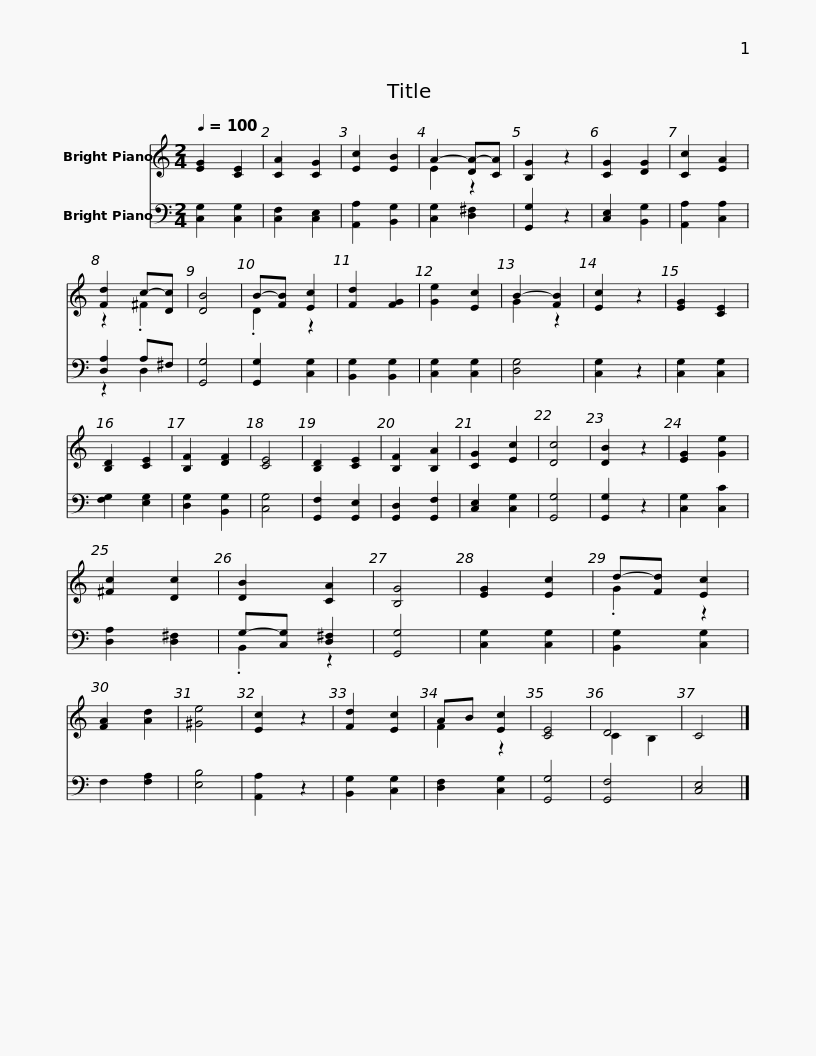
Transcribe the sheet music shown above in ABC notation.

X:1
%%score ( 1 2 ) ( 3 4 )
L:1/8
Q:1/4=100
M:2/4
I:linebreak $
K:C
V:1 treble
V:2 treble
V:3 bass
V:4 bass
V:1
 [EG]2 [CE]2 | [CA]2 [CG]2 | [Ec]2 [EB]2 | A2- [DA-][CA] | [B,G]2 z2 | %5
 [CG]2 [DG]2 | [Cc]2 [EA]2 | [Fd]2 c-[Dc] | [DB]4 | B-[FB] [Ec]2 | %10
 [Fd]2 [FG]2 | [Ge]2 [Ec]2 |$ B2- [FB]2 | [Ec]2 z2 | [EG]2 [CE]2 | %15
 [B,D]2 [CE]2 | [B,F]2 [DF]2 | [CE]4 | [B,D]2 [CE]2 | [B,F]2 [B,A]2 | %20
 [CG]2 [Ec]2 | [Dc]4 | [DB]2 z2 | [EG]2 [Ge]2 | [^Fc]2 [Dc]2 | %25
 [DB]2 [CA]2 | [B,G]4 | [EG]2 [Ec]2 |$ d-[Fd] [Ec]2 | [FA]2 [Ad]2 | %30
 [^Ge]4 | [Ec]2 z2 | [Fd]2 [Ec]2 | AB [Ec]2 | [CE]4 | %35
 D4 | C4 |] %37
V:2
 x4 | x4 | x4 | E2 z2 | x4 | %5
 x4 | x4 | z2 .^F2 | x4 | .D2 z2 | %10
 x4 | x4 |$ G2 z2 | x4 | x4 | %15
 x4 | x4 | x4 | x4 | x4 | %20
 x4 | x4 | x4 | x4 | x4 | %25
 x4 | x4 | x4 |$ .G2 z2 | x4 | %30
 x4 | x4 | x4 | F2 z2 | x4 | %35
 C2 B,2 | x4 |] %37
V:3
 [C,G,]2 [C,G,]2 | [C,F,]2 [C,E,]2 | [A,,A,]2 [B,,G,]2 | [C,G,]2 [D,^F,]2 | [G,,G,]2 z2 | %5
 [C,E,]2 [B,,G,]2 | [A,,A,]2 [C,A,]2 | [D,A,]2 A,^F, | [G,,G,]4 | [G,,G,]2 [C,G,]2 | %10
 [B,,G,]2 [B,,G,]2 | [C,G,]2 [C,G,]2 |$ [D,G,]4 | [C,G,]2 z2 | [C,G,]2 [C,G,]2 | %15
 [F,G,]2 [E,G,]2 | [D,G,]2 [B,,G,]2 | [C,G,]4 | [G,,F,]2 [G,,E,]2 | [G,,D,]2 [G,,F,]2 | %20
 [C,E,]2 [C,G,]2 | [G,,G,]4 | [G,,G,]2 z2 | [C,G,]2 [C,C]2 | [D,A,]2 [D,^F,]2 | %25
 G,-[C,G,] [D,^F,]2 | [G,,G,]4 | [C,G,]2 [C,G,]2 |$ [B,,G,]2 [C,G,]2 | F,2 [F,A,]2 | %30
 [E,B,]4 | [A,,A,]2 z2 | [B,,G,]2 [C,G,]2 | [D,F,]2 [C,G,]2 | [G,,G,]4 | %35
 [G,,F,]4 | [C,E,]4 |] %37
V:4
 x4 | x4 | x4 | x4 | x4 | %5
 x4 | x4 | z2 D,2 | x4 | x4 | %10
 x4 | x4 |$ x4 | x4 | x4 | %15
 x4 | x4 | x4 | x4 | x4 | %20
 x4 | x4 | x4 | x4 | x4 | %25
 .B,,2 z2 | x4 | x4 |$ x4 | x4 | %30
 x4 | x4 | x4 | x4 | x4 | %35
 x4 | x4 |] %37
